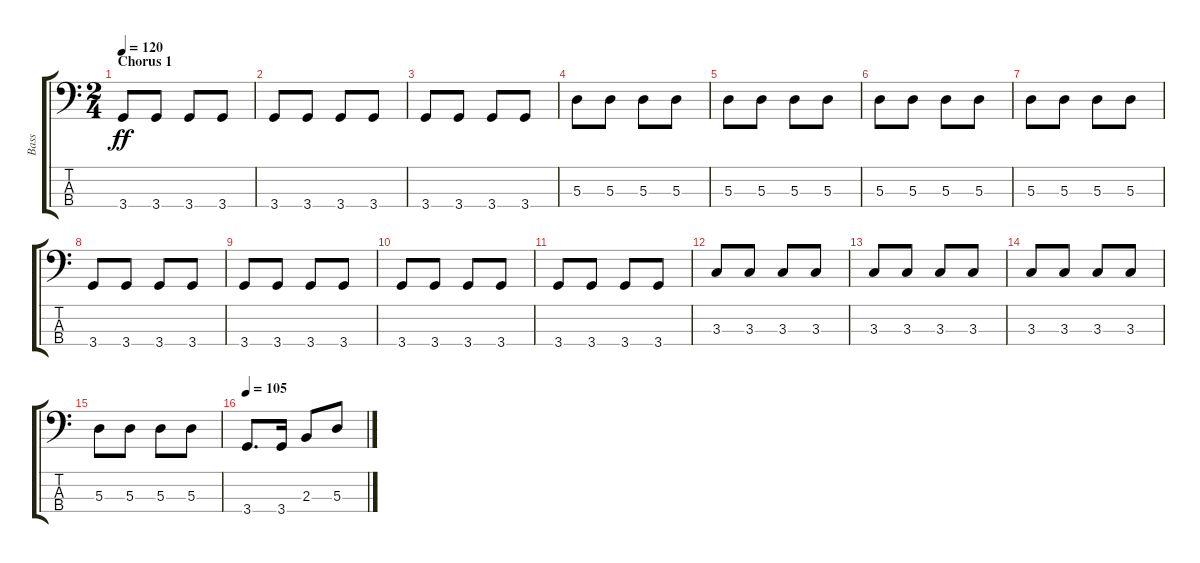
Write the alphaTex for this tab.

\track ("Bass" "Bass") {instrument electricbasspick}
\staff {score tabs}
\tuning (G2 D2 A1 E1) {hide}
\ts (2 4)
\section ("" "Chorus 1")
\tempo 120
\clef f4
\ks c
3.4.8{dy ff} 3.4.8 3.4.8 3.4.8 |
3.4.8 3.4.8 3.4.8 3.4.8 |
3.4.8 3.4.8 3.4.8 3.4.8 |
5.3.8 5.3.8 5.3.8 5.3.8 |
5.3.8 5.3.8 5.3.8 5.3.8 |
5.3.8 5.3.8 5.3.8 5.3.8 |
5.3.8 5.3.8 5.3.8 5.3.8 |
3.4.8 3.4.8 3.4.8 3.4.8 |
3.4.8 3.4.8 3.4.8 3.4.8 |
3.4.8 3.4.8 3.4.8 3.4.8 |
3.4.8 3.4.8 3.4.8 3.4.8 |
3.3.8 3.3.8 3.3.8 3.3.8 |
3.3.8 3.3.8 3.3.8 3.3.8 |
3.3.8 3.3.8 3.3.8 3.3.8 |
5.3.8 5.3.8 5.3.8 5.3.8 |
\tempo 105
3.4.8{d} 3.4.16 2.3.8 5.3.8
